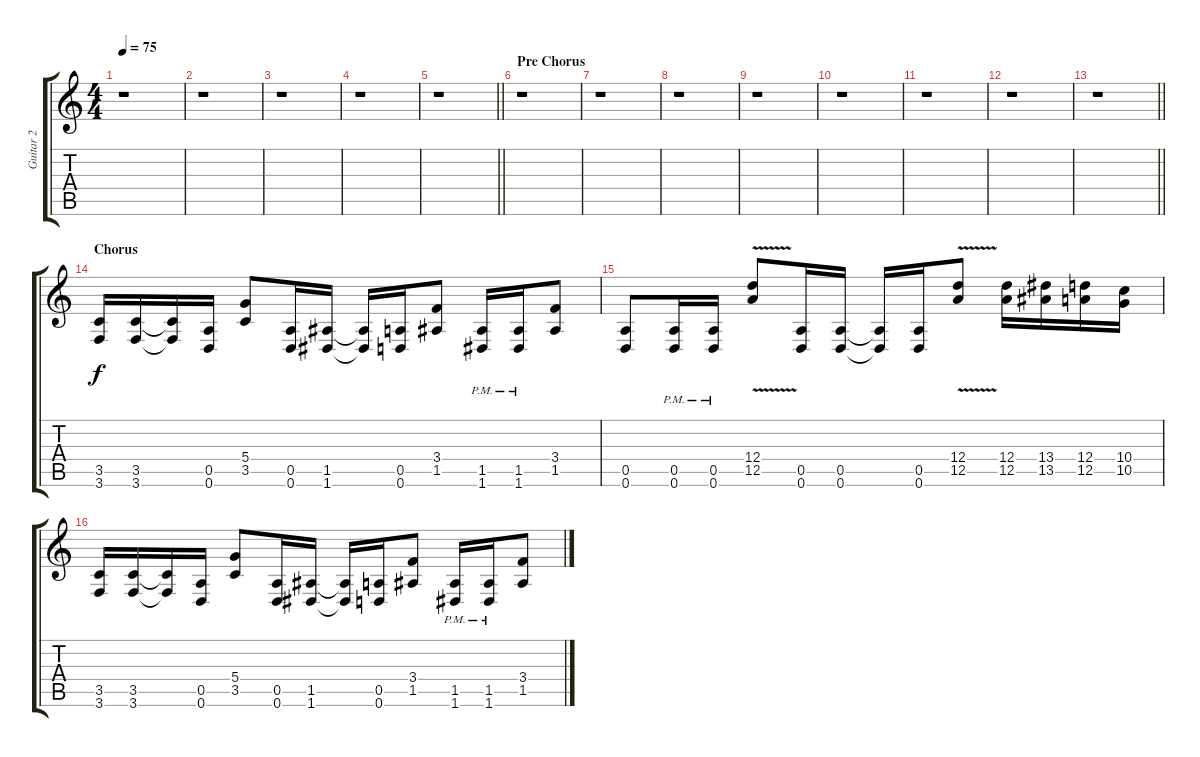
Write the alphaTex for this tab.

\track ("Guitar 2" "Guitar 2") {instrument distortionguitar}
\staff {score tabs}
\tuning (E4 B3 G3 D3 A2 D2) {hide}
\ts (4 4)
\tempo 75
\clef g2
\ks c
r.1{dy f} |
r.1 |
r.1 |
r.1 |
\barLineRight lightlight
r.1 |
\section ("" "Pre Chorus")
r.1 |
r.1 |
r.1 |
r.1 |
r.1 |
r.1 |
r.1 |
\barLineRight lightlight
r.1 |
\section ("" "Chorus")
(3.5 3.6).16{volume 13} (3.5 3.6).16 (3.5{t} 3.6{t}).16 (0.5 0.6).16 (5.4 3.5).8 (0.5 0.6).16 (1.5 1.6).16 (1.5{t} 1.6{t}).16 (0.5 0.6).16 (3.4 1.5).8 (1.5{pm} 1.6{pm}).16 (1.5{pm} 1.6{pm}).16 (3.4 1.5).8 |
(0.5 0.6).8 (0.5{pm} 0.6{pm}).16 (0.5{pm} 0.6{pm}).16 (12.4{v} 12.5{v}).8 (0.5 0.6).16 (0.5 0.6).16 (0.5{t} 0.6{t}).16 (0.5 0.6).16 (12.4{v} 12.5{v}).8 (12.4 12.5).16 (13.4 13.5).16 (12.4 12.5).16 (10.4 10.5).16 |
(3.5 3.6).16 (3.5 3.6).16 (3.5{t} 3.6{t}).16 (0.5 0.6).16 (5.4 3.5).8 (0.5 0.6).16 (1.5 1.6).16 (1.5{t} 1.6{t}).16 (0.5 0.6).16 (3.4 1.5).8 (1.5{pm} 1.6{pm}).16 (1.5{pm} 1.6{pm}).16 (3.4 1.5).8
